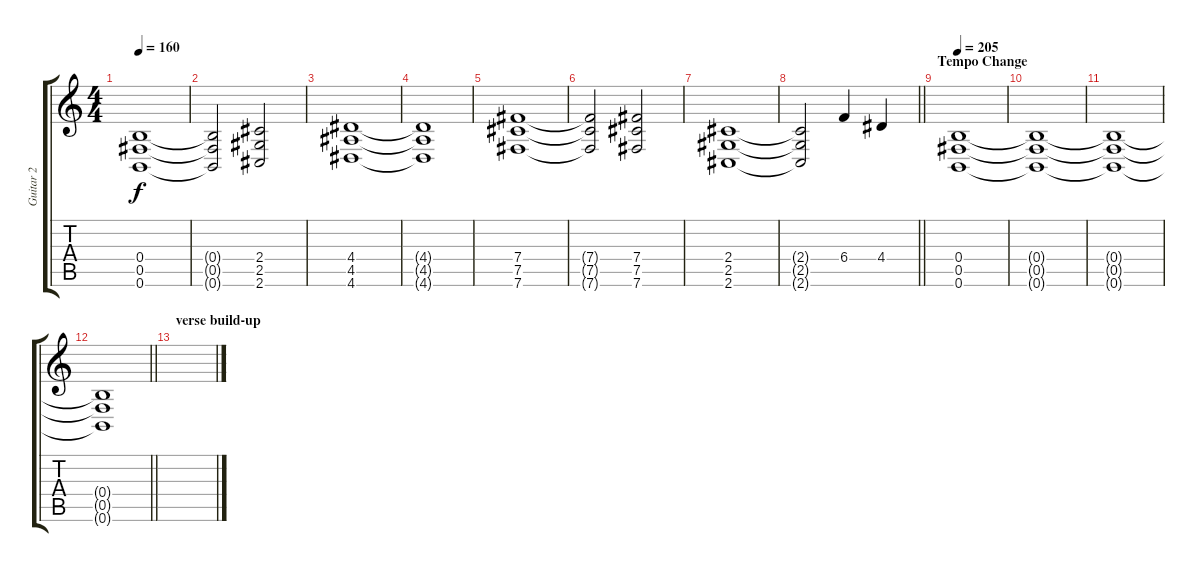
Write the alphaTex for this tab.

\track ("Guitar 2" "Guitar 2") {instrument overdrivenguitar}
\staff {score tabs}
\tuning (Db4 Ab3 E3 B2 Gb2 B1) {hide}
\ts (4 4)
\tempo 160
\clef g2
\ks c
(0.4 0.5 0.6).1{dy f} |
(0.4{t} 0.5{t} 0.6{t}).2 (2.4 2.5 2.6).2 |
(4.4 4.5 4.6).1 |
(4.4{t} 4.5{t} 4.6{t}).1 |
(7.4 7.5 7.6).1 |
(7.4{t} 7.5{t} 7.6{t}).2 (7.4 7.5 7.6).2 |
(2.4 2.5 2.6).1 |
\barLineRight lightlight
(2.4{t} 2.5{t} 2.6{t}).2 6.4.4 4.4.4 |
\section ("" "Tempo Change")
\tempo 205
(0.4 0.5 0.6).1 |
(0.4{t} 0.5{t} 0.6{t}).1 |
(0.4{t} 0.5{t} 0.6{t}).1 |
\barLineRight lightlight
(0.4{t} 0.5{t} 0.6{t}).1 |
\section ("" "verse build-up")
